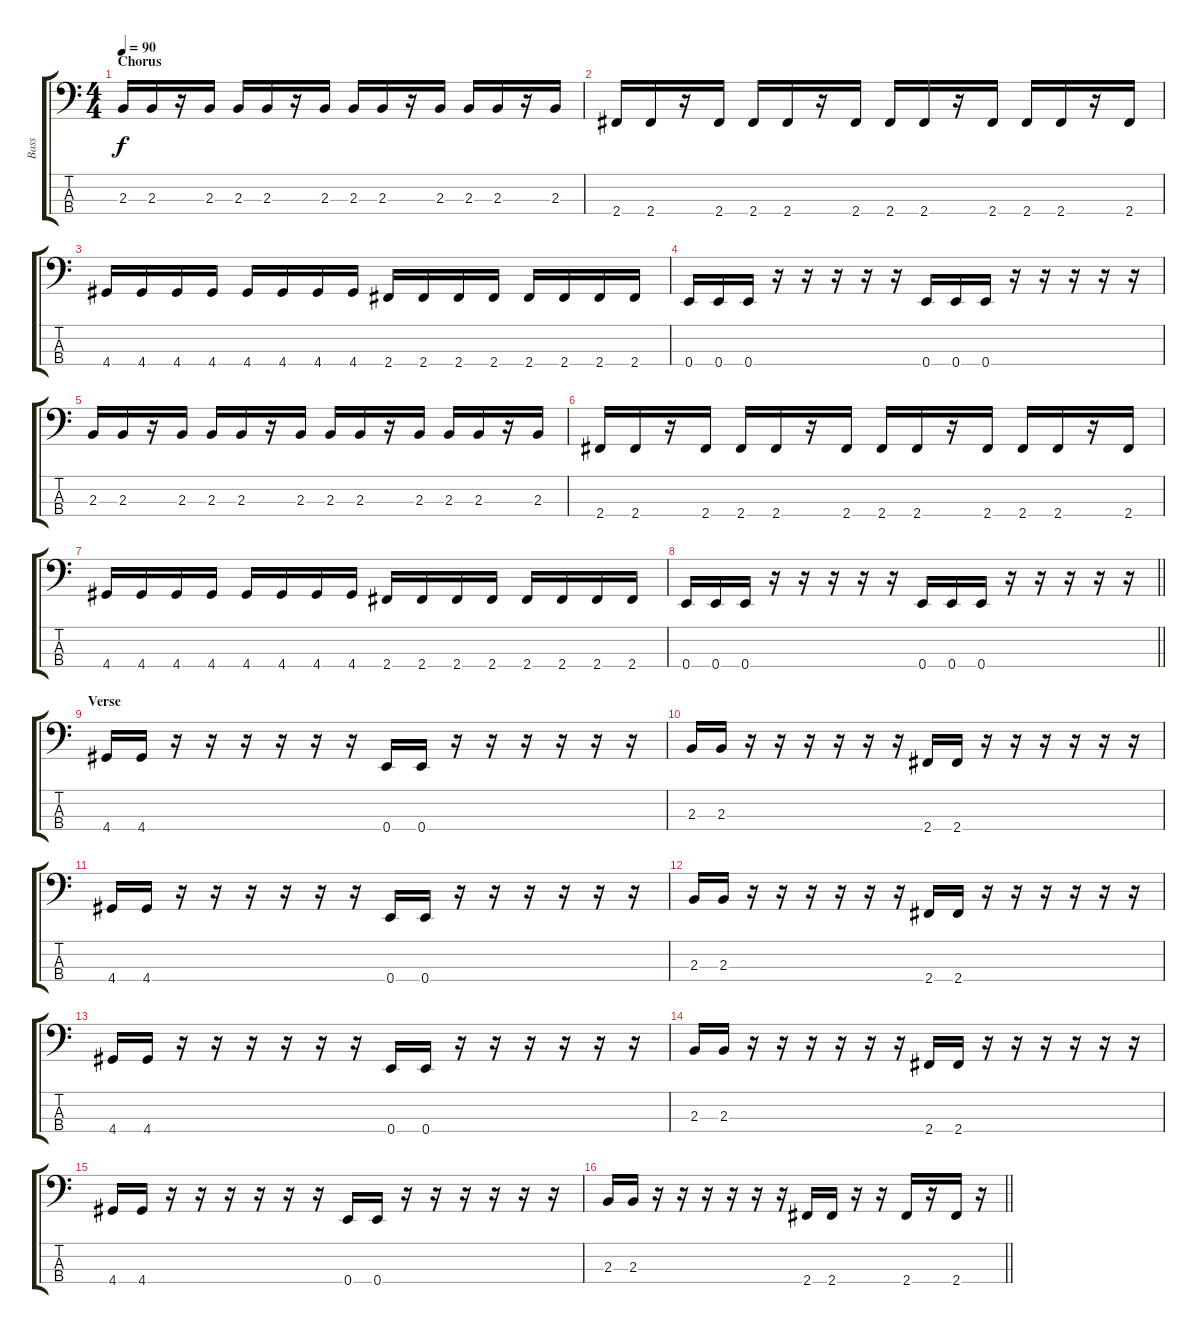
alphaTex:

\track ("Bass" "Bass") {instrument electricbasspick}
\staff {score tabs}
\tuning (G2 D2 A1 E1) {hide}
\ts (4 4)
\section ("" "Chorus")
\tempo 90
\clef f4
\ks c
2.3.16{dy f} 2.3.16 r.16 2.3.16 2.3.16 2.3.16 r.16 2.3.16 2.3.16 2.3.16 r.16 2.3.16 2.3.16 2.3.16 r.16 2.3.16 |
2.4.16 2.4.16 r.16 2.4.16 2.4.16 2.4.16 r.16 2.4.16 2.4.16 2.4.16 r.16 2.4.16 2.4.16 2.4.16 r.16 2.4.16 |
4.4.16 4.4.16 4.4.16 4.4.16 4.4.16 4.4.16 4.4.16 4.4.16 2.4.16 2.4.16 2.4.16 2.4.16 2.4.16 2.4.16 2.4.16 2.4.16 |
0.4.16 0.4.16 0.4.16 r.16 r.16 r.16 r.16 r.16 0.4.16 0.4.16 0.4.16 r.16 r.16 r.16 r.16 r.16 |
2.3.16 2.3.16 r.16 2.3.16 2.3.16 2.3.16 r.16 2.3.16 2.3.16 2.3.16 r.16 2.3.16 2.3.16 2.3.16 r.16 2.3.16 |
2.4.16 2.4.16 r.16 2.4.16 2.4.16 2.4.16 r.16 2.4.16 2.4.16 2.4.16 r.16 2.4.16 2.4.16 2.4.16 r.16 2.4.16 |
4.4.16 4.4.16 4.4.16 4.4.16 4.4.16 4.4.16 4.4.16 4.4.16 2.4.16 2.4.16 2.4.16 2.4.16 2.4.16 2.4.16 2.4.16 2.4.16 |
\barLineRight lightlight
0.4.16 0.4.16 0.4.16 r.16 r.16 r.16 r.16 r.16 0.4.16 0.4.16 0.4.16 r.16 r.16 r.16 r.16 r.16 |
\section ("" "Verse")
4.4.16 4.4.16 r.16 r.16 r.16 r.16 r.16 r.16 0.4.16 0.4.16 r.16 r.16 r.16 r.16 r.16 r.16 |
2.3.16 2.3.16 r.16 r.16 r.16 r.16 r.16 r.16 2.4.16 2.4.16 r.16 r.16 r.16 r.16 r.16 r.16 |
4.4.16 4.4.16 r.16 r.16 r.16 r.16 r.16 r.16 0.4.16 0.4.16 r.16 r.16 r.16 r.16 r.16 r.16 |
2.3.16 2.3.16 r.16 r.16 r.16 r.16 r.16 r.16 2.4.16 2.4.16 r.16 r.16 r.16 r.16 r.16 r.16 |
4.4.16 4.4.16 r.16 r.16 r.16 r.16 r.16 r.16 0.4.16 0.4.16 r.16 r.16 r.16 r.16 r.16 r.16 |
2.3.16 2.3.16 r.16 r.16 r.16 r.16 r.16 r.16 2.4.16 2.4.16 r.16 r.16 r.16 r.16 r.16 r.16 |
4.4.16 4.4.16 r.16 r.16 r.16 r.16 r.16 r.16 0.4.16 0.4.16 r.16 r.16 r.16 r.16 r.16 r.16 |
\barLineRight lightlight
2.3.16 2.3.16 r.16 r.16 r.16 r.16 r.16 r.16 2.4.16 2.4.16 r.16 r.16 2.4.16 r.16 2.4.16 r.16
